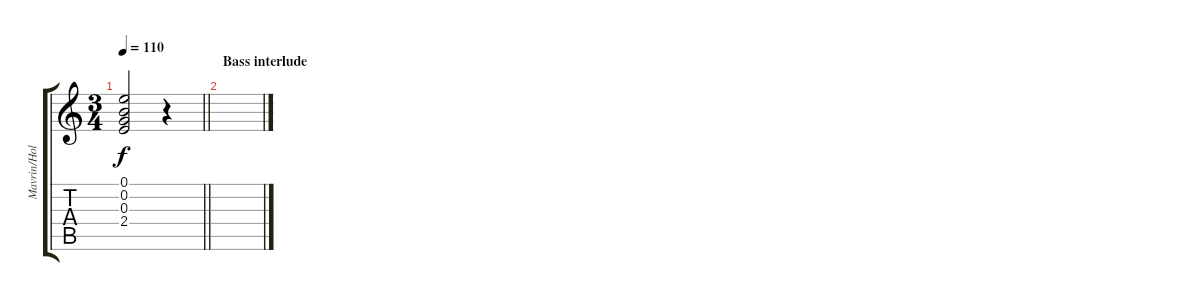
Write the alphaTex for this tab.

\track ("Mavrin/Holstinin" "Mavrin/Hol") {instrument electricguitarclean}
\staff {score tabs}
\tuning (E4 B3 G3 D3 A2 E2) {hide}
\ts (3 4)
\tempo 110
\clef g2
\barLineRight lightlight
\ks c
(0.1{t} 0.2{t} 0.3{t} 2.4{t}).2{dy f} r.4 |
\section ("" "Bass interlude")
